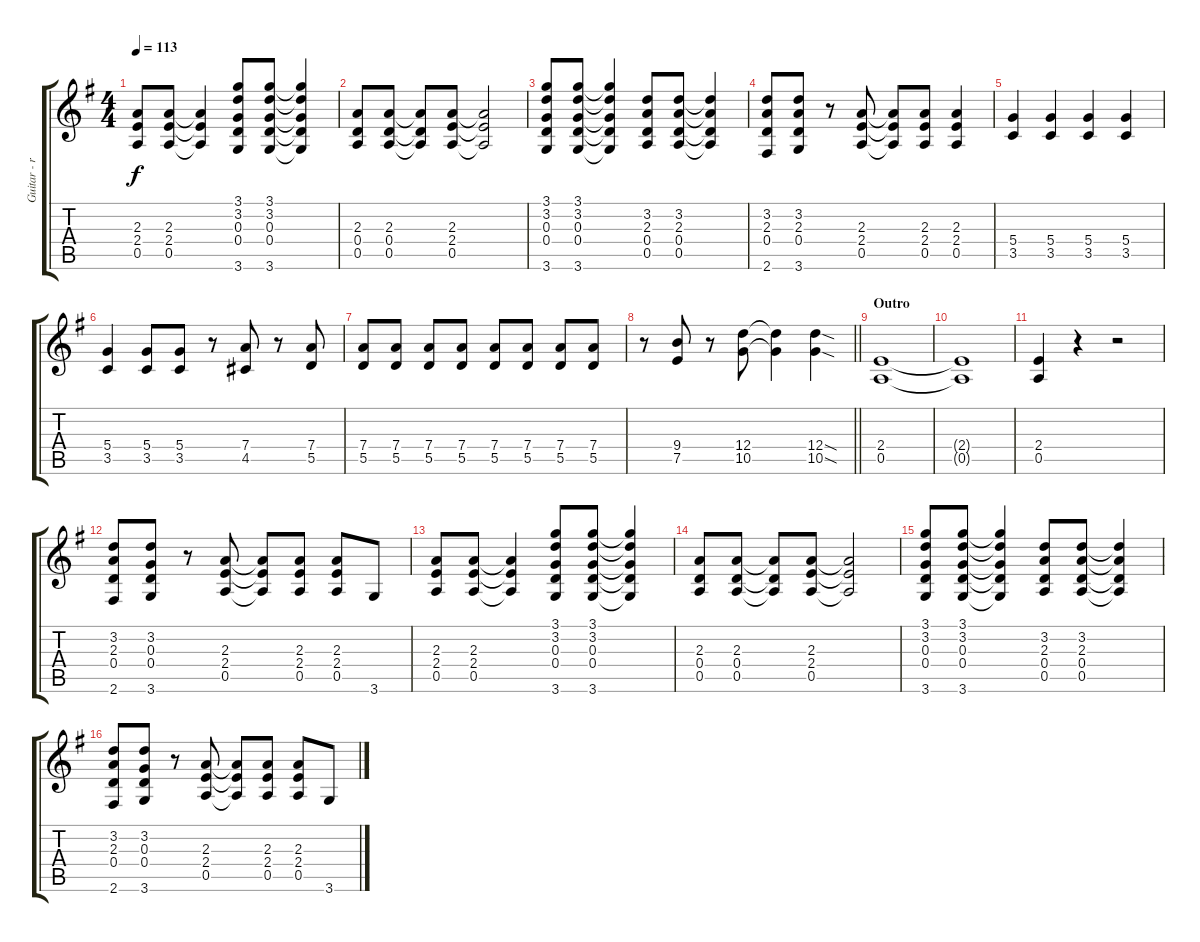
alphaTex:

\track ("Guitar - rhythm - right" "Guitar - r") {instrument overdrivenguitar}
\staff {score tabs}
\tuning (E4 B3 G3 D3 A2 E2) {hide}
\ts (4 4)
\tempo 113
\clef g2
\ks g
(2.3 2.4 0.5).8{dy f} (2.3 2.4 0.5).8 (2.3{t} 2.4{t} 0.5{t}).4 (3.1 3.2 0.3 0.4 3.6).8 (3.1 3.2 0.3 0.4 3.6).8 (3.1{t} 3.2{t} 0.3{t} 0.4{t} 3.6{t}).4 |
(2.3 0.4 0.5).8 (2.3 0.4 0.5).8 (2.3{t} 0.4{t} 0.5{t}).8 (2.3 2.4 0.5).8 (2.3{t} 2.4{t} 0.5{t}).2 |
(3.1 3.2 0.3 0.4 3.6).8 (3.1 3.2 0.3 0.4 3.6).8 (3.1{t} 3.2{t} 0.3{t} 0.4{t} 3.6{t}).4 (3.2 2.3 0.4 0.5).8 (3.2 2.3 0.4 0.5).8 (3.2{t} 2.3{t} 0.4{t} 0.5{t}).4 |
(3.2 2.3 0.4 2.6).8 (3.2 2.3 0.4 3.6).8 r.8 (2.3 2.4 0.5).8 (2.3{t} 2.4{t} 0.5{t}).8 (2.3 2.4 0.5).8 (2.3 2.4 0.5).4 |
(5.4 3.5).4 (5.4 3.5).4 (5.4 3.5).4 (5.4 3.5).4 |
(5.4 3.5).4 (5.4 3.5).8 (5.4 3.5).8 r.8 (7.4 4.5).8 r.8 (7.4 5.5).8 |
(7.4 5.5).8 (7.4 5.5).8 (7.4 5.5).8 (7.4 5.5).8 (7.4 5.5).8 (7.4 5.5).8 (7.4 5.5).8 (7.4 5.5).8 |
\barLineRight lightlight
r.8 (9.4 7.5).8 r.8 (12.4 10.5).8 (12.4{t} 10.5{t}).4 (12.4{sod} 10.5{sod}).4 |
\section ("" "Outro")
(2.4 0.5).1 |
(2.4{t} 0.5{t}).1 |
(2.4 0.5).4 r.4 r.2 |
(3.2 2.3 0.4 2.6).8 (3.2 0.3 0.4 3.6).8 r.8 (2.3 2.4 0.5).8 (2.3{t} 2.4{t} 0.5{t}).8 (2.3 2.4 0.5).8 (2.3 2.4 0.5).8 3.6.8 |
(2.3 2.4 0.5).8 (2.3 2.4 0.5).8 (2.3{t} 2.4{t} 0.5{t}).4 (3.1 3.2 0.3 0.4 3.6).8 (3.1 3.2 0.3 0.4 3.6).8 (3.1{t} 3.2{t} 0.3{t} 0.4{t} 3.6{t}).4 |
(2.3 0.4 0.5).8 (2.3 0.4 0.5).8 (2.3{t} 0.4{t} 0.5{t}).8 (2.3 2.4 0.5).8 (2.3{t} 2.4{t} 0.5{t}).2 |
(3.1 3.2 0.3 0.4 3.6).8 (3.1 3.2 0.3 0.4 3.6).8 (3.1{t} 3.2{t} 0.3{t} 0.4{t} 3.6{t}).4 (3.2 2.3 0.4 0.5).8 (3.2 2.3 0.4 0.5).8 (3.2{t} 2.3{t} 0.4{t} 0.5{t}).4 |
(3.2 2.3 0.4 2.6).8 (3.2 0.3 0.4 3.6).8 r.8 (2.3 2.4 0.5).8 (2.3{t} 2.4{t} 0.5{t}).8 (2.3 2.4 0.5).8 (2.3 2.4 0.5).8 3.6.8
